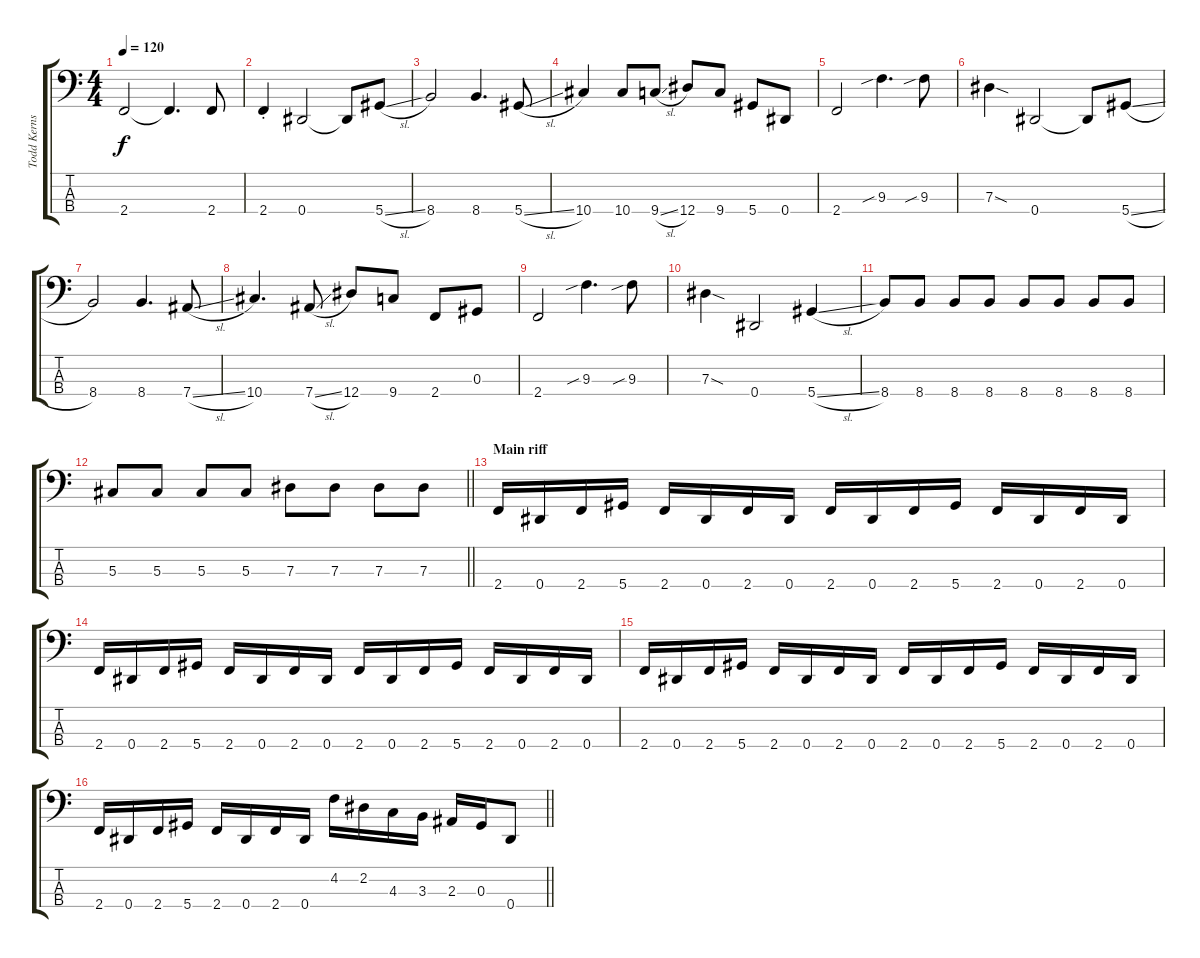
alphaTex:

\track ("Todd Kerns" "Todd Kerns") {instrument electricbasspick}
\staff {score tabs}
\tuning (Gb2 Db2 Ab1 Eb1) {hide}
\ts (4 4)
\tempo 120
\clef f4
\ks c
2.4.2{dy f} 2.4{t}.4{d} 2.4.8 |
2.4{st}.4 0.4.2 0.4{t}.8 5.4{sl}.8 |
8.4.2 8.4.4{d} 5.4{sl}.8 |
10.4.4 10.4.8 9.4{sl}.8 12.4.8 9.4.8 5.4.8 0.4.8 |
2.4.2 9.3{sib}.4{d} 9.3{sib}.8 |
7.3{sod}.4 0.4.2 0.4{t}.8 5.4{sl}.8 |
8.4.2 8.4.4{d} 7.4{sl}.8 |
10.4.4{d} 7.4{sl}.8 12.4.8 9.4.8 2.4.8 0.3.8 |
2.4.2 9.3{sib}.4{d} 9.3{sib}.8 |
7.3{sod}.4 0.4.2 5.4{sl}.4 |
8.4.8 8.4.8 8.4.8 8.4.8 8.4.8 8.4.8 8.4.8 8.4.8 |
\barLineRight lightlight
5.3.8 5.3.8 5.3.8 5.3.8 7.3.8 7.3.8 7.3.8 7.3.8 |
\section ("" "Main riff")
2.4.16 0.4.16 2.4.16 5.4.16 2.4.16 0.4.16 2.4.16 0.4.16 2.4.16 0.4.16 2.4.16 5.4.16 2.4.16 0.4.16 2.4.16 0.4.16 |
2.4.16 0.4.16 2.4.16 5.4.16 2.4.16 0.4.16 2.4.16 0.4.16 2.4.16 0.4.16 2.4.16 5.4.16 2.4.16 0.4.16 2.4.16 0.4.16 |
2.4.16 0.4.16 2.4.16 5.4.16 2.4.16 0.4.16 2.4.16 0.4.16 2.4.16 0.4.16 2.4.16 5.4.16 2.4.16 0.4.16 2.4.16 0.4.16 |
\barLineRight lightlight
2.4.16 0.4.16 2.4.16 5.4.16 2.4.16 0.4.16 2.4.16 0.4.16 4.2.16 2.2.16 4.3.16 3.3.16 2.3.16 0.3.16 0.4.8
